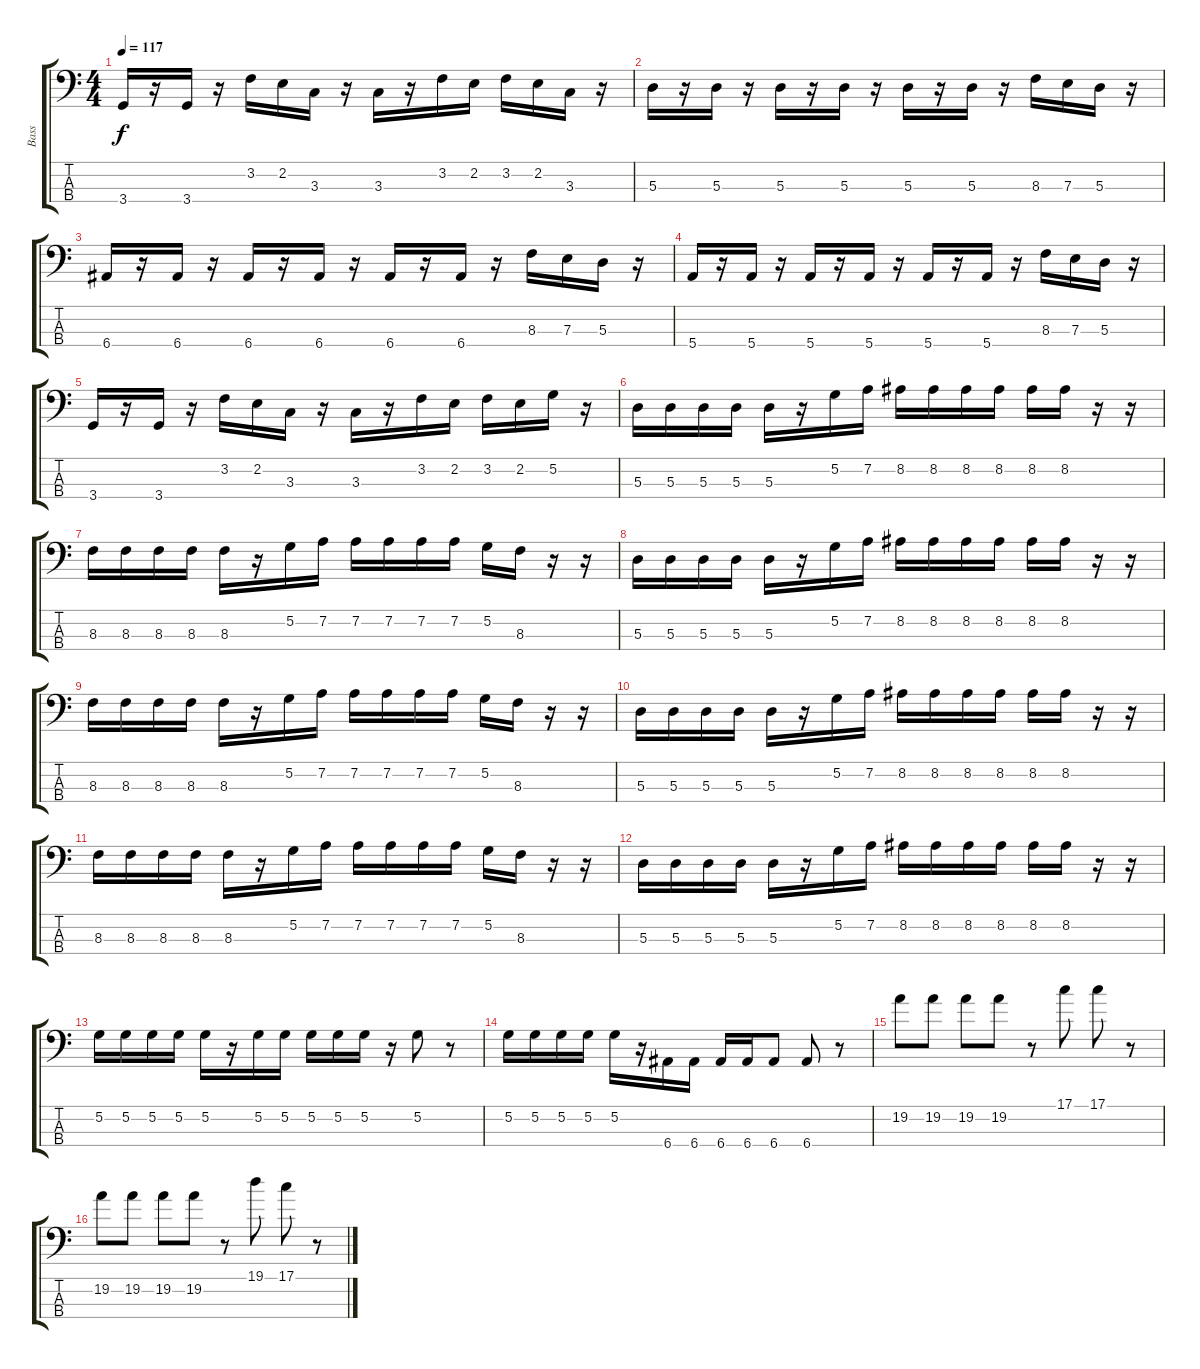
\track ("Bass" "Bass") {instrument electricbassfinger}
\staff {score tabs}
\tuning (G2 D2 A1 E1) {hide}
\ts (4 4)
\tempo 117
\clef f4
\ks c
3.4.16{dy f} r.16 3.4.16 r.16 3.2.16 2.2.16 3.3.16 r.16 3.3.16 r.16 3.2.16 2.2.16 3.2.16 2.2.16 3.3.16 r.16 |
5.3.16 r.16 5.3.16 r.16 5.3.16 r.16 5.3.16 r.16 5.3.16 r.16 5.3.16 r.16 8.3.16 7.3.16 5.3.16 r.16 |
6.4.16 r.16 6.4.16 r.16 6.4.16 r.16 6.4.16 r.16 6.4.16 r.16 6.4.16 r.16 8.3.16 7.3.16 5.3.16 r.16 |
5.4.16 r.16 5.4.16 r.16 5.4.16 r.16 5.4.16 r.16 5.4.16 r.16 5.4.16 r.16 8.3.16 7.3.16 5.3.16 r.16 |
3.4.16 r.16 3.4.16 r.16 3.2.16 2.2.16 3.3.16 r.16 3.3.16 r.16 3.2.16 2.2.16 3.2.16 2.2.16 5.2.16 r.16 |
5.3.16 5.3.16 5.3.16 5.3.16 5.3.16 r.16 5.2.16 7.2.16 8.2.16 8.2.16 8.2.16 8.2.16 8.2.16 8.2.16 r.16 r.16 |
8.3.16 8.3.16 8.3.16 8.3.16 8.3.16 r.16 5.2.16 7.2.16 7.2.16 7.2.16 7.2.16 7.2.16 5.2.16 8.3.16 r.16 r.16 |
5.3.16 5.3.16 5.3.16 5.3.16 5.3.16 r.16 5.2.16 7.2.16 8.2.16 8.2.16 8.2.16 8.2.16 8.2.16 8.2.16 r.16 r.16 |
8.3.16 8.3.16 8.3.16 8.3.16 8.3.16 r.16 5.2.16 7.2.16 7.2.16 7.2.16 7.2.16 7.2.16 5.2.16 8.3.16 r.16 r.16 |
5.3.16 5.3.16 5.3.16 5.3.16 5.3.16 r.16 5.2.16 7.2.16 8.2.16 8.2.16 8.2.16 8.2.16 8.2.16 8.2.16 r.16 r.16 |
8.3.16 8.3.16 8.3.16 8.3.16 8.3.16 r.16 5.2.16 7.2.16 7.2.16 7.2.16 7.2.16 7.2.16 5.2.16 8.3.16 r.16 r.16 |
5.3.16 5.3.16 5.3.16 5.3.16 5.3.16 r.16 5.2.16 7.2.16 8.2.16 8.2.16 8.2.16 8.2.16 8.2.16 8.2.16 r.16 r.16 |
5.2.16 5.2.16 5.2.16 5.2.16 5.2.16 r.16 5.2.16 5.2.16 5.2.16 5.2.16 5.2.16 r.16 5.2.8 r.8 |
5.2.16 5.2.16 5.2.16 5.2.16 5.2.16 r.16 6.4.16 6.4.16 6.4.16 6.4.16 6.4.8 6.4.8 r.8 |
19.2.8 19.2.8 19.2.8 19.2.8 r.8 17.1.8 17.1.8 r.8 |
19.2.8 19.2.8 19.2.8 19.2.8 r.8 19.1.8 17.1.8 r.8
